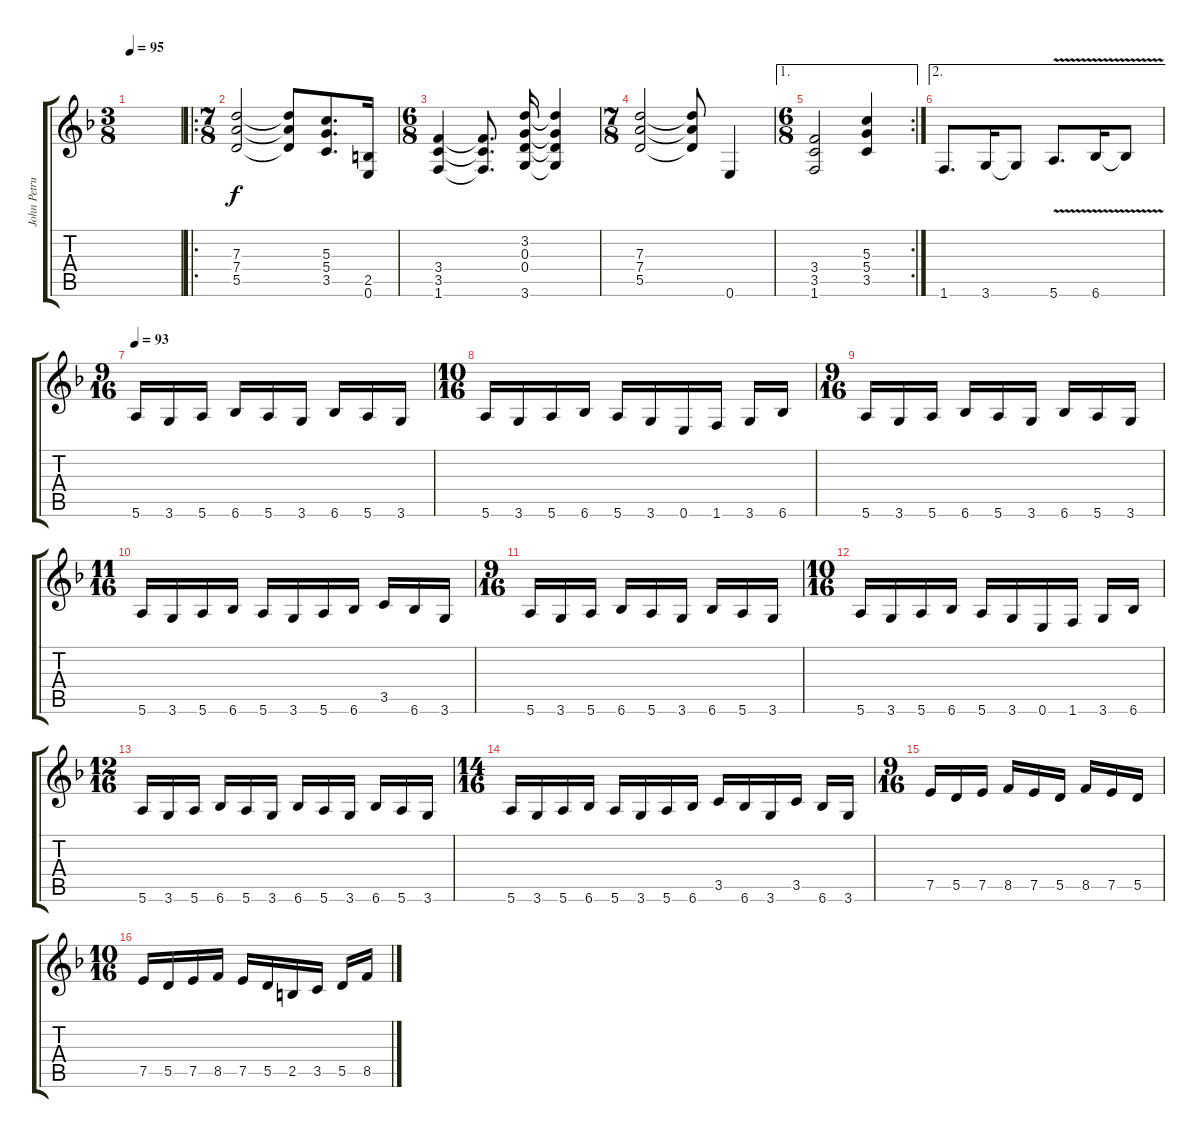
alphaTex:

\track ("John Petrucci - Guitar" "John Petru") {instrument distortionguitar}
\staff {score tabs}
\tuning (E4 B3 G3 D3 A2 E2) {hide}
\ts (3 8)
\tempo 95
\clef g2
\ks dminor
|
\ro
\ts (7 8)
(7.3 7.4 5.5).2 (7.3{t} 7.4{t} 5.5{t}).8 (5.3 5.4 3.5).8{d} (2.5 0.6).16 |
\ts (6 8)
(3.4 3.5 1.6).4 (3.4{t} 3.5{t} 1.6{t}).8{d} (3.2 0.3 0.4 3.6).16 (3.2{t} 0.3{t} 0.4{t} 3.6{t}).4 |
\ts (7 8)
(7.3 7.4 5.5).2 (7.3{t} 7.4{t} 5.5{t}).8 0.6.4 |
\ae 1
\rc 2
\ts (6 8)
(3.4 3.5 1.6).2 (5.3 5.4 3.5).4 |
\ae 2
1.6.8{d} 3.6.16 3.6{t}.8 5.6{v}.8{d} 6.6{v}.16 6.6{t}.8 |
\ts (9 16)
\tempo 93
5.6.16 3.6.16 5.6.16 6.6.16 5.6.16 3.6.16 6.6.16 5.6.16 3.6.16 |
\ts (10 16)
5.6.16 3.6.16 5.6.16 6.6.16 5.6.16 3.6.16 0.6.16 1.6.16 3.6.16 6.6.16 |
\ts (9 16)
5.6.16 3.6.16 5.6.16 6.6.16 5.6.16 3.6.16 6.6.16 5.6.16 3.6.16 |
\ts (11 16)
5.6.16 3.6.16 5.6.16 6.6.16 5.6.16 3.6.16 5.6.16 6.6.16 3.5.16 6.6.16 3.6.16 |
\ts (9 16)
5.6.16 3.6.16 5.6.16 6.6.16 5.6.16 3.6.16 6.6.16 5.6.16 3.6.16 |
\ts (10 16)
5.6.16 3.6.16 5.6.16 6.6.16 5.6.16 3.6.16 0.6.16 1.6.16 3.6.16 6.6.16 |
\ts (12 16)
5.6.16 3.6.16 5.6.16 6.6.16 5.6.16 3.6.16 6.6.16 5.6.16 3.6.16 6.6.16 5.6.16 3.6.16 |
\ts (14 16)
5.6.16 3.6.16 5.6.16 6.6.16 5.6.16 3.6.16 5.6.16 6.6.16 3.5.16 6.6.16 3.6.16 3.5.16 6.6.16 3.6.16 |
\ts (9 16)
7.5.16 5.5.16 7.5.16 8.5.16 7.5.16 5.5.16 8.5.16 7.5.16 5.5.16 |
\ts (10 16)
7.5.16 5.5.16 7.5.16 8.5.16 7.5.16 5.5.16 2.5.16 3.5.16 5.5.16 8.5.16
